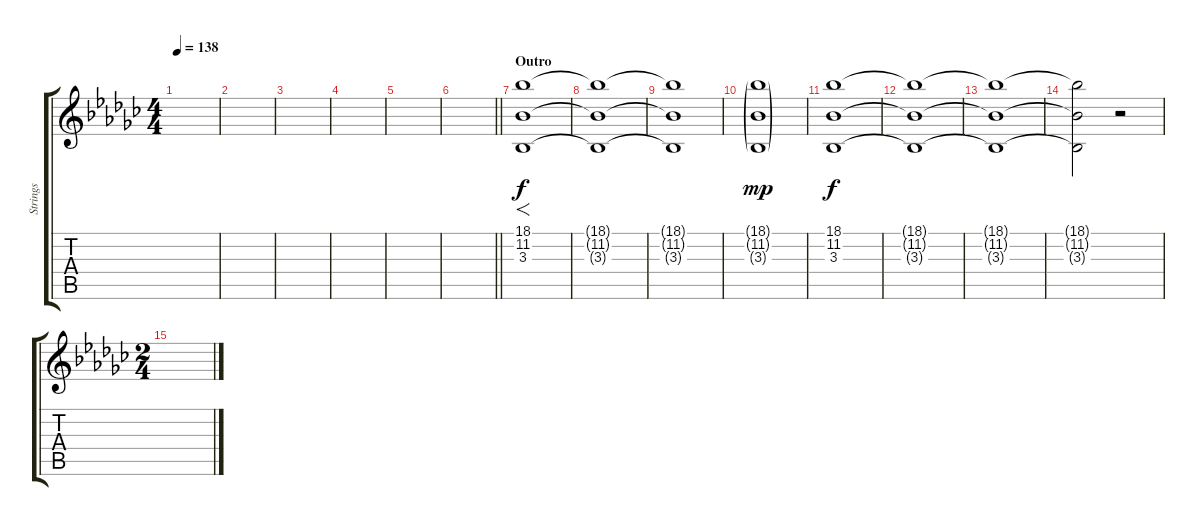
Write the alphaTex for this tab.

\track ("Strings" "Strings") {instrument synthstrings1}
\staff {score tabs}
\tuning (E4 B3 G3 D3 A2 E2) {hide}
\ts (4 4)
\tempo 138
\clef g2
\ks gb
|
|
|
|
|
\barLineRight lightlight
|
\section ("" "Outro")
(18.1 11.2 3.3).1{f} |
(18.1{t} 11.2{t} 3.3{t}).1 |
(18.1{t} 11.2{t} 3.3{t}).1 |
(18.1{g} 11.2{g} 3.3{g}).1{dy mp} |
(18.1 11.2 3.3).1{dy f} |
(18.1{t} 11.2{t} 3.3{t}).1 |
(18.1{t} 11.2{t} 3.3{t}).1 |
(18.1{t} 11.2{t} 3.3{t}).2 r.2 |
\ts (2 4)
